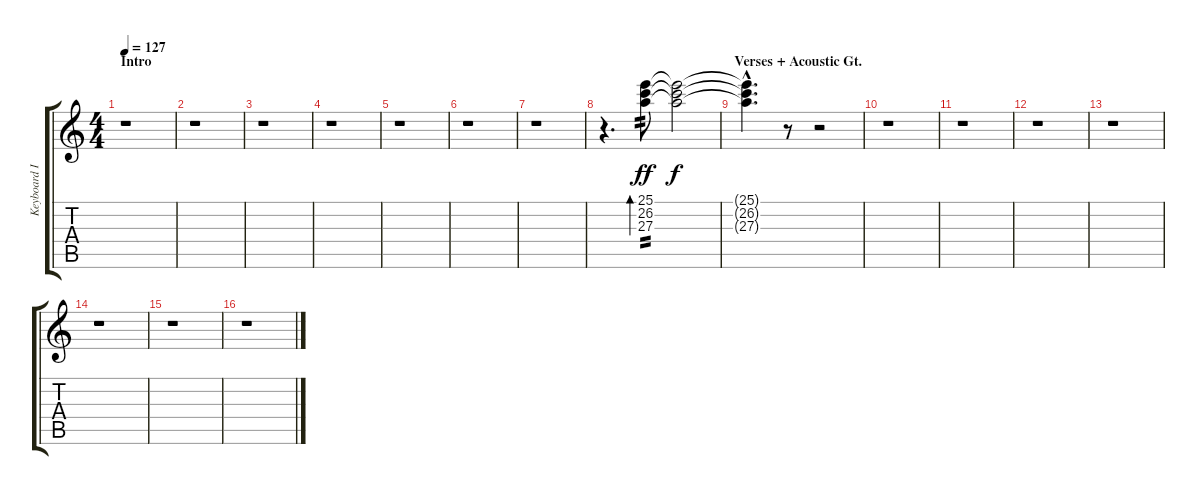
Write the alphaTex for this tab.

\track ("Keyboard I" "Keyboard I") {instrument lead1square}
\staff {score tabs}
\tuning (Eb4 Bb3 Gb3 Db3 Ab2 Eb2) {hide}
\ts (4 4)
\section ("" "Intro")
\tempo 127
\clef g2
\ks c
r.1{dy ff instrument lead1square} |
r.1 |
r.1 |
r.1 |
r.1 |
r.1 |
r.1 |
r.4{d volume 0} (25.1 26.2 27.3).8{bd 480 tp 2 volume 16 balance 15 instrument pad1newage} (25.1{t} 26.2{t} 27.3{t}).2{dy f} |
\section ("" "Verses + Acoustic Gt.")
(25.1{hac t} 26.2{hac t} 27.3{hac t}).4{d} r.8 r.2 |
r.1 |
r.1 |
r.1 |
r.1 |
r.1 |
r.1 |
r.1
